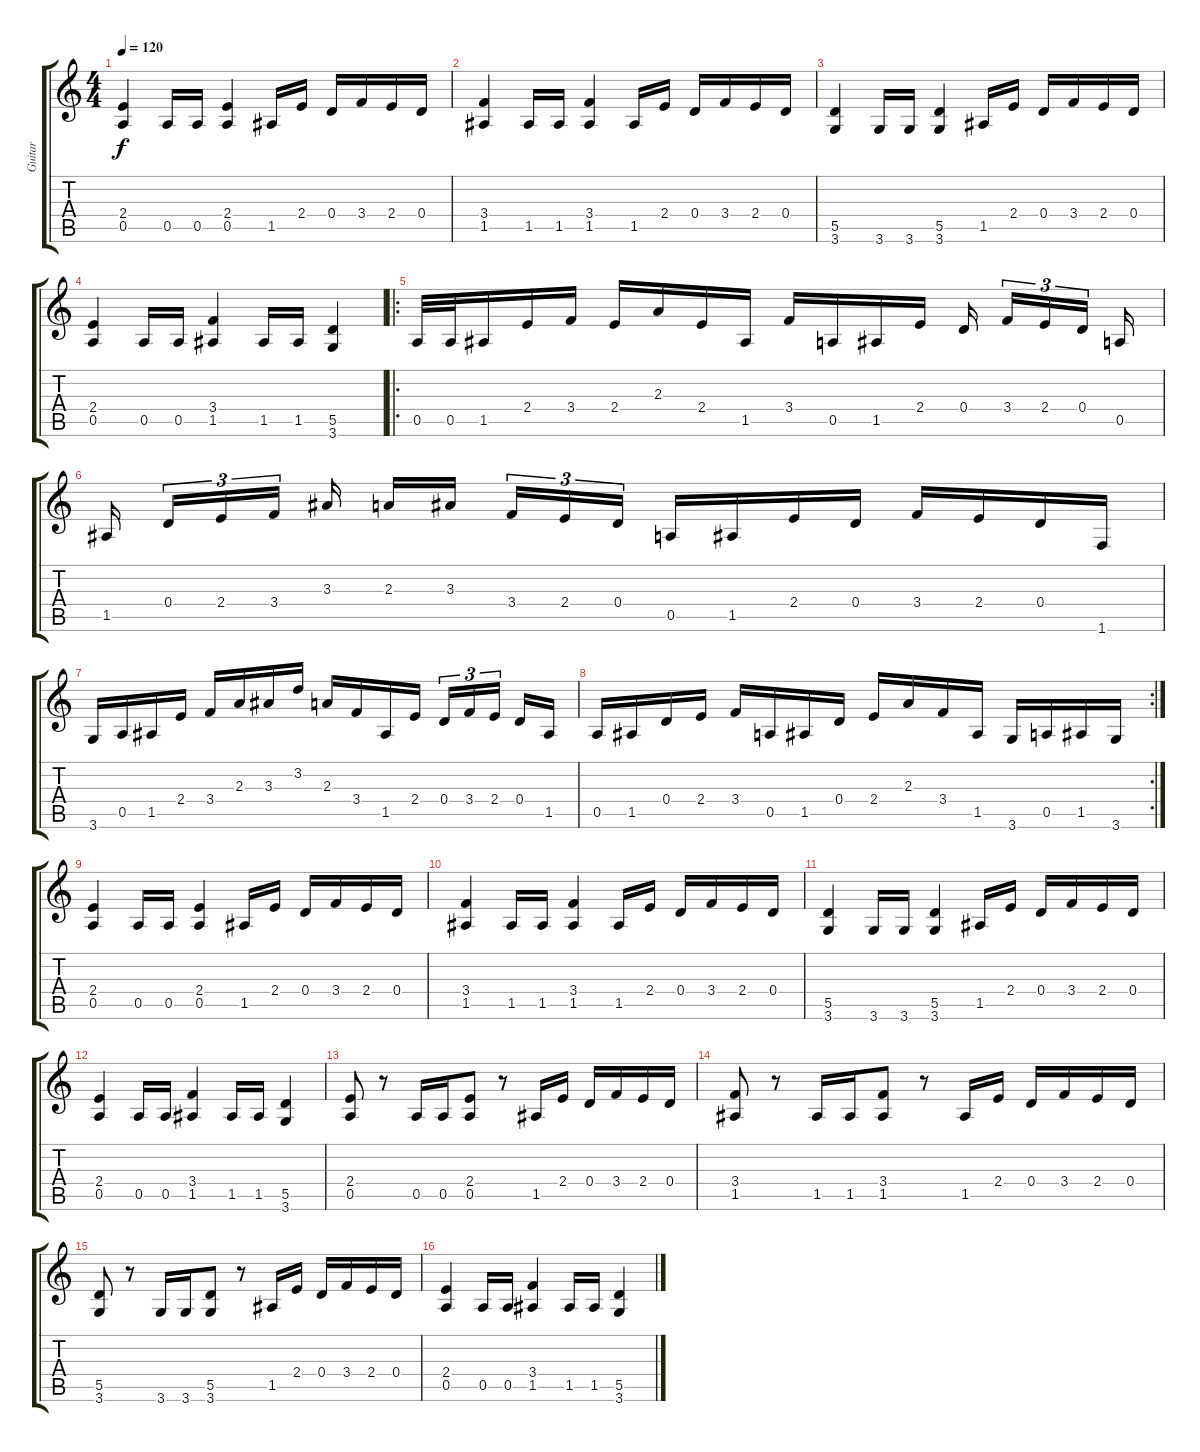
\track ("Guitar" "Guitar") {instrument distortionguitar}
\staff {score tabs}
\tuning (E4 B3 G3 D3 A2 E2) {hide}
\ts (4 4)
\tempo 120
\clef g2
\ks c
(2.4 0.5).4{dy f} 0.5.16 0.5.16 (2.4 0.5).4 1.5.16 2.4.16 0.4.16 3.4.16 2.4.16 0.4.16 |
(3.4 1.5).4 1.5.16 1.5.16 (3.4 1.5).4 1.5.16 2.4.16 0.4.16 3.4.16 2.4.16 0.4.16 |
(5.5 3.6).4 3.6.16 3.6.16 (5.5 3.6).4 1.5.16 2.4.16 0.4.16 3.4.16 2.4.16 0.4.16 |
(2.4 0.5).4 0.5.16 0.5.16 (3.4 1.5).4 1.5.16 1.5.16 (5.5 3.6).4 |
\ro
0.5.32 0.5.32 1.5.16 2.4.16 3.4.16 2.4.16 2.3.16 2.4.16 1.5.16 3.4.16 0.5.16 1.5.16 2.4.16 0.4.16 3.4.16{tu (3 2)} 2.4.16{tu (3 2)} 0.4.16{tu (3 2)} 0.5.16 |
1.5.16 0.4.16{tu (3 2)} 2.4.16{tu (3 2)} 3.4.16{tu (3 2)} 3.3.16 2.3.16 3.3.16 3.4.16{tu (3 2)} 2.4.16{tu (3 2)} 0.4.16{tu (3 2)} 0.5.16 1.5.16 2.4.16 0.4.16 3.4.16 2.4.16 0.4.16 1.6.16 |
3.6.16 0.5.16 1.5.16 2.4.16 3.4.16 2.3.16 3.3.16 3.2.16 2.3.16 3.4.16 1.5.16 2.4.16 0.4.16{tu (3 2)} 3.4.16{tu (3 2)} 2.4.16{tu (3 2)} 0.4.16 1.5.16 |
\rc 2
0.5.16 1.5.16 0.4.16 2.4.16 3.4.16 0.5.16 1.5.16 0.4.16 2.4.16 2.3.16 3.4.16 1.5.16 3.6.16 0.5.16 1.5.16 3.6.16 |
(2.4 0.5).4 0.5.16 0.5.16 (2.4 0.5).4 1.5.16 2.4.16 0.4.16 3.4.16 2.4.16 0.4.16 |
(3.4 1.5).4 1.5.16 1.5.16 (3.4 1.5).4 1.5.16 2.4.16 0.4.16 3.4.16 2.4.16 0.4.16 |
(5.5 3.6).4 3.6.16 3.6.16 (5.5 3.6).4 1.5.16 2.4.16 0.4.16 3.4.16 2.4.16 0.4.16 |
(2.4 0.5).4 0.5.16 0.5.16 (3.4 1.5).4 1.5.16 1.5.16 (5.5 3.6).4 |
(2.4 0.5).8 r.8 0.5.16 0.5.16 (2.4 0.5).8 r.8 1.5.16 2.4.16 0.4.16 3.4.16 2.4.16 0.4.16 |
(3.4 1.5).8 r.8 1.5.16 1.5.16 (3.4 1.5).8 r.8 1.5.16 2.4.16 0.4.16 3.4.16 2.4.16 0.4.16 |
(5.5 3.6).8 r.8 3.6.16 3.6.16 (5.5 3.6).8 r.8 1.5.16 2.4.16 0.4.16 3.4.16 2.4.16 0.4.16 |
(2.4 0.5).4 0.5.16 0.5.16 (3.4 1.5).4 1.5.16 1.5.16 (5.5 3.6).4
